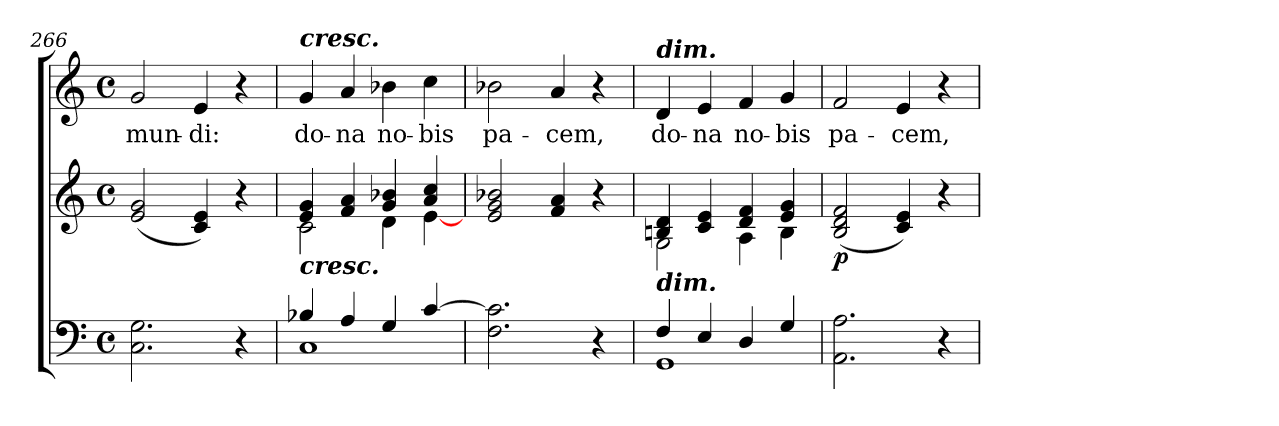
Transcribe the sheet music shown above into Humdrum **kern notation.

**kern	**kern	**dynam	**kern	**text
*part2	*part2	*part2	*part1	*part1
*staff3	*staff2	*staff2/3	*staff1	*staff1
*clefF4	*clefG2	*	*clefG2	*
*k[]	*k[]	*	*k[]	*
*C:	*C:	*	*C:	*
*M4/4	*M4/4	*	*M4/4	*
*met(c)	*met(c)	*	*met(c)	*
=266	=266	=266	=266	=266
!	!	!	!	!LO:LY:b
2.C\ 2.G\	(<2e/ 2g/	.	2g/	mun-
!	!	!	!	!LO:LY:b
.	4c/ 4e/)	.	4e/	-di:
4r	4r	.	4r	.
=267	=267	=267	=267	=267
*^	*^	*	*	*
!	!	!	!	!	!LO:TX:a:Bi:t=cresc.	!
!	!	!LO:TX:b:Bi:t=cresc.	!	!	!	!
!	!	!	!	!	!	!LO:LY:b
4B-X/	1C	4e/ 4g/	2c\	.	4g/	do-
!	!	!	!	!	!	!LO:LY:b
4A/	.	4f/ 4a/	.	.	4a/	-na
!	!	!	!	!	!	!LO:LY:b
4G/	.	4g/ 4b-X/	4d\	.	4b-X\	no-
!	!	!	!	!	!	!LO:LY:b
[>4c/	.	4a/ 4cc/	[<4e\	.	4cc\	-bis
*v	*v	*	*	*	*	*
=268	=268	=268	=268	=268	=268
!	!	!	!	!	!LO:LY:b
*	*v	*v	*	*	*
2.F\ 2.c\]	2e/ 2g/ 2b-X/	.	2b-X\	pa-
!	!	!	!	!LO:LY:b
.	4f/ 4a/	.	4a/	-cem,
4r	4r	.	4r	.
=269	=269	=269	=269	=269
*^	*^	*	*	*
!	!	!	!	!	!LO:TX:a:Bi:t=dim.	!
!	!	!LO:TX:b:Bi:t=dim.	!	!	!	!
!	!	!	!	!	!	!LO:LY:b
4F/	1GG	4Bn/ 4d/	2G\	.	4d/	do-
!	!	!	!	!	!	!LO:LY:b
4E/	.	4c/ 4e/	.	.	4e/	-na
!	!	!	!	!	!	!LO:LY:b
4D/	.	4d/ 4f/	4A\	.	4f/	no-
!	!	!	!	!	!	!LO:LY:b
4G/	.	4e/ 4g/	4B\	.	4g/	-bis
*v	*v	*	*	*	*	*
=270	=270	=270	=270	=270	=270
!	!	!	!LO:DY:b	!	!LO:LY:b
*	*v	*v	*	*	*
2.AA\ 2.A\	(<2B/ 2d/ 2f/	p	2f/	pa-
!	!	!	!	!LO:LY:b
.	4c/ 4e/)	.	4e/	-cem,
4r	4r	.	4r	.
=	=	=	=	=
*-	*-	*-	*-	*-
